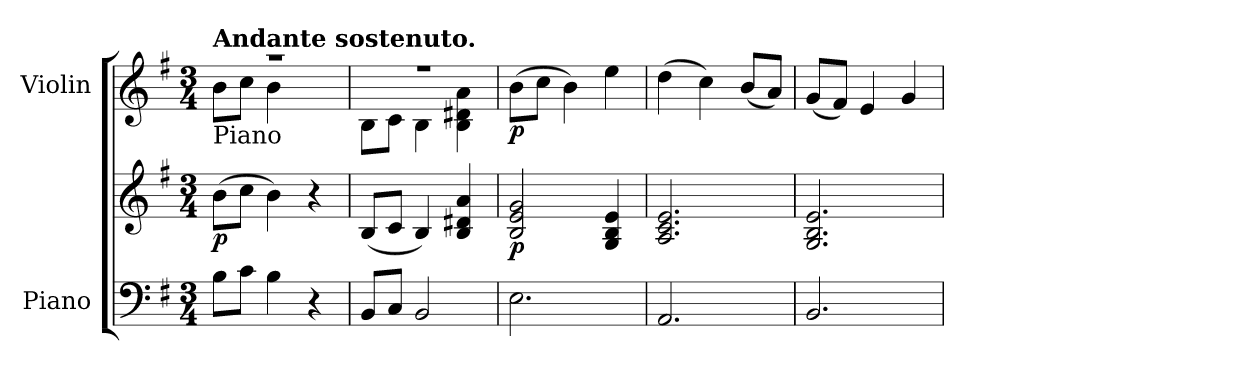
**kern	**kern	**dynam	**kern	**dynam
*part2	*part2	*part2	*part1	*part1
*staff3	*staff2	*staff2/3	*staff1	*staff1
*I"Piano	*	*	*I"Violin	*
*I'Pno	*	*	*I'Vln	*
*clefF4	*clefG2	*	*clefG2	*
*k[f#]	*k[f#]	*	*k[f#]	*
*M3/4	*M3/4	*	*M3/4	*
=1	=1	=1	=1	=1
*	*	*	*^	*
!	!	!	!LO:TX:b:t=Piano	!	!
!	!	!	!LO:TX:a:B:t=Andante sostenuto.	!	!
!	!	!LO:DY:b	!	!	!
8B\L	(>8b\L	p	2.r	8bL	.
8c\J	8cc\J	.	.	8ccJ	.
4B\	4b\)	.	.	4b	.
4r	4r	.	.	4ryy	.
=2	=2	=2	=2	=2	=2
8BB/L	(<8B/L	.	2.r	8BL	.
8C/J	8c/J	.	.	8cJ	.
2BB/	4B/)	.	.	4B	.
.	4B/ 4d#X/ 4a/	.	.	4B 4d#X 4a	.
=3	=3	=3	=3	=3	=3
!	!	!	!LO:TX:a:t=Solo.	!	!
!	!	!LO:DY:b	!	!	!LO:DY:b
*	*	*	*v	*v	*
2.E\	2B/ 2e/ 2g/	p	(>8b\L	p
.	.	.	8cc\J	.
.	.	.	4b\)	.
.	4G/ 4B/ 4e/	.	4ee\	.
=4	=4	=4	=4	=4
2.AA/	2.A/ 2.c/ 2.e/	.	(>4dd\	.
.	.	.	4cc\)	.
.	.	.	(<8b/L	.
.	.	.	8a/J)	.
=5	=5	=5	=5	=5
2.BB/	2.G/ 2.B/ 2.e/	.	(<8g/L	.
.	.	.	8f#/J)	.
.	.	.	4e/	.
.	.	.	4g/	.
=	=	=	=	=
*-	*-	*-	*-	*-
